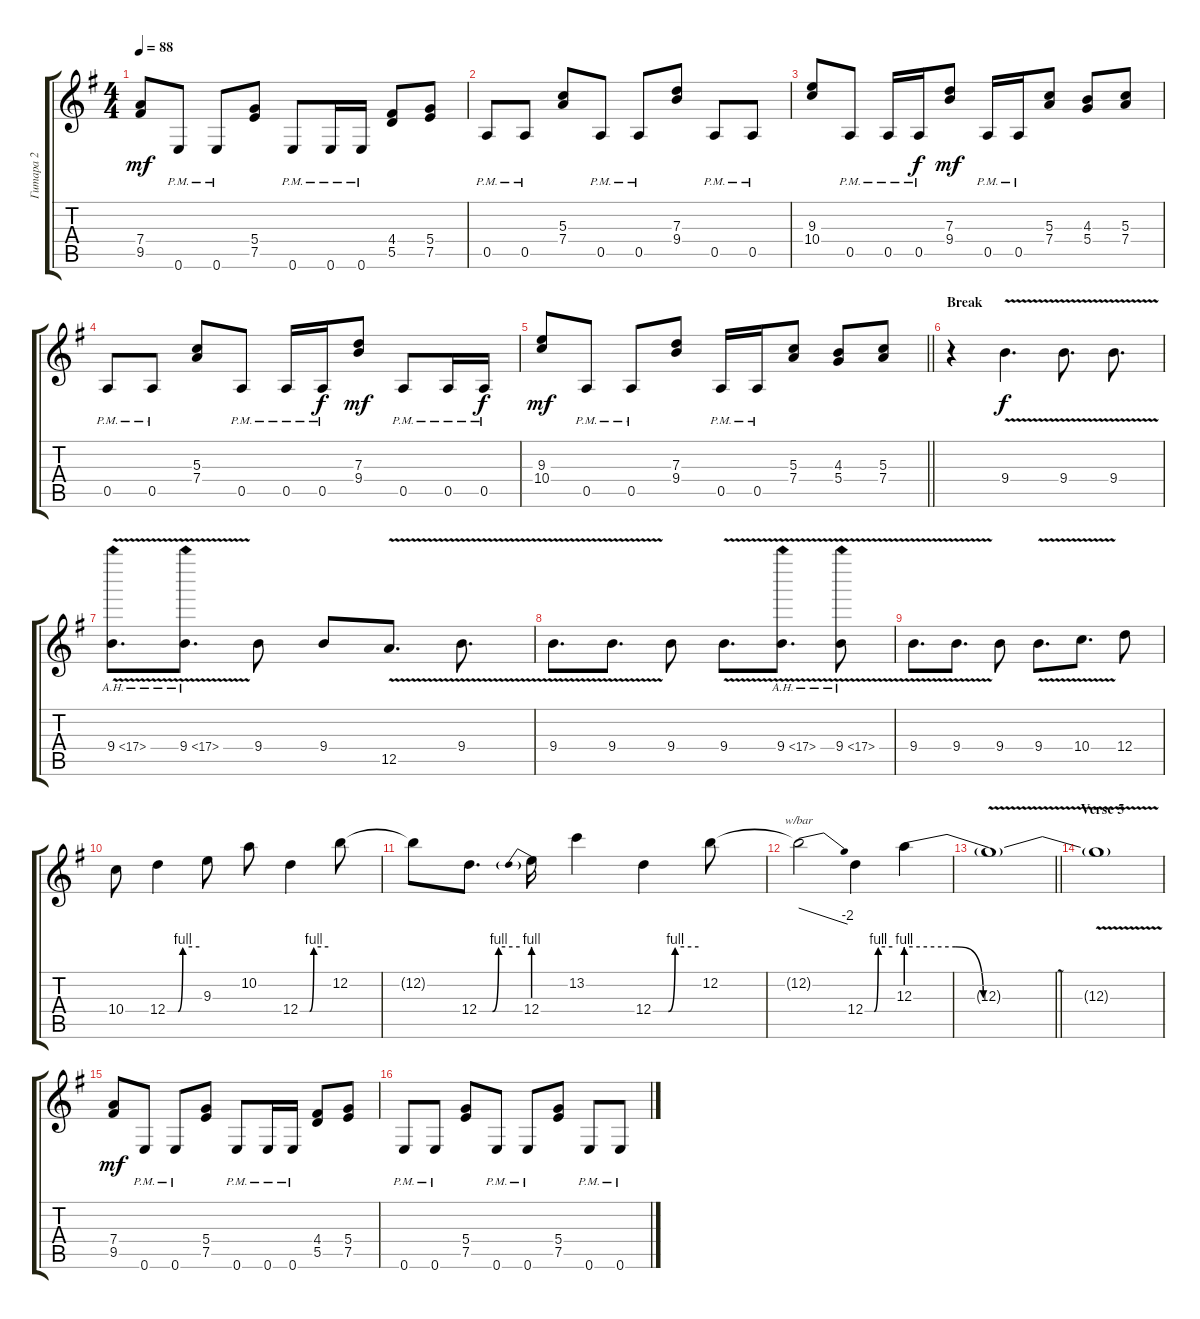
\track ("Гитара 2" "Гитара 2") {instrument distortionguitar}
\staff {score tabs}
\tuning (E4 B3 G3 D3 A2 E2) {hide}
\ts (4 4)
\tempo 88
\clef g2
\ks eminor
(7.4 9.5).8{dy mf} 0.6{pm}.8 0.6{pm}.8 (5.4 7.5).8 0.6{pm}.8 0.6{pm}.16 0.6{pm}.16 (4.4 5.5).8 (5.4 7.5).8 |
0.5{pm}.8 0.5{pm}.8 (5.3 7.4).8 0.5{pm}.8 0.5{pm}.8 (7.3 9.4).8 0.5{pm}.8 0.5{pm}.8 |
(9.3 10.4).8 0.5{pm}.8 0.5{pm}.16 0.5{pm}.16{dy f} (7.3 9.4).8{dy mf} 0.5{pm}.16 0.5{pm}.16 (5.3 7.4).8 (4.3 5.4).8 (5.3 7.4).8 |
0.5{pm}.8 0.5{pm}.8 (5.3 7.4).8 0.5{pm}.8 0.5{pm}.16 0.5{pm}.16{dy f} (7.3 9.4).8{dy mf} 0.5{pm}.8 0.5{pm}.16 0.5{pm}.16{dy f} |
\barLineRight lightlight
(9.3 10.4).8{dy mf} 0.5{pm}.8 0.5{pm}.8 (7.3 9.4).8 0.5{pm}.16 0.5{pm}.16 (5.3 7.4).8 (4.3 5.4).8 (5.3 7.4).8 |
\section ("" "Break")
r.4 9.4{v}.4{d dy f} 9.4{v}.8{d} 9.4{v}.8{d} |
9.4{ah 8 v}.8{d} 9.4{ah 8 v}.8{d} 9.4.8 9.4.8 12.5{v}.8{d} 9.4{v}.8{d} |
9.4{v}.8{d} 9.4{v}.8{d} 9.4.8 9.4{v}.8{d} 9.4{ah 8 v}.8{d} 9.4{ah 8 v}.8 |
9.4{v}.8{d} 9.4{v}.8{d} 9.4.8 9.4{v}.8{d} 10.4{v}.8{d} 12.4.8 |
10.4.8 12.4{be (custom 0 0 20 0 29 4 60 4)}.4 9.3.8 10.2.8 12.4{be (custom 0 0 20 0 29 4 60 4)}.4 12.2.8 |
12.2{t}.8 12.4{be (custom 0 0 20 0 29 4 60 4)}.8{d} 12.4{be (prebend 0 4 60 4)}.16 13.2.4 12.4{be (custom 0 0 20 0 29 4 60 4)}.4 12.2.8 |
12.2{t}.2{tbe (dive default 0 0 60 -8)} 12.4{be (custom 0 0 20 0 29 4 60 4)}.4 12.3{be (custom 0 4 20 4 31 0 60 0)}.4 |
\barLineRight lightlight
12.3{v t}.1 |
\section ("" "Verse 5")
12.3{t}.1 |
(7.4 9.5).8{dy mf} 0.6{pm}.8 0.6{pm}.8 (5.4 7.5).8 0.6{pm}.8 0.6{pm}.16 0.6{pm}.16 (4.4 5.5).8 (5.4 7.5).8 |
0.6{pm}.8 0.6{pm}.8 (5.4 7.5).8 0.6{pm}.8 0.6{pm}.8 (5.4 7.5).8 0.6{pm}.8 0.6{pm}.8
